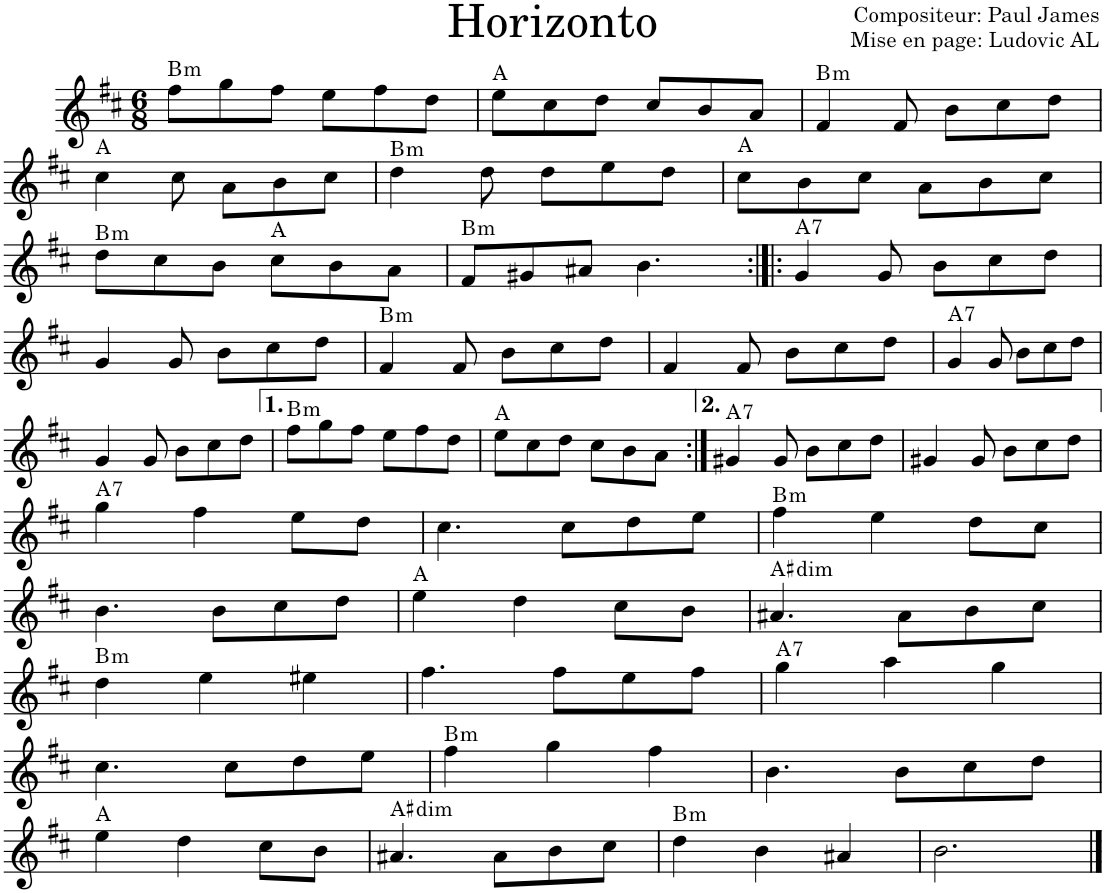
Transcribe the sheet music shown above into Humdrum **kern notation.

**kern	**harte
*part1	*part1
*staff1	*
*I"Violon	*
*I'Vln.	*
*clefG2	*
*k[f#c#]	*
*M6/8	*
=1	=1
!	!LO:H:kt=m
8ff#\L	B:min
8gg\	.
8ff#\J	.
8ee\L	.
8ff#\	.
8dd\J	.
=2	=2
8ee\L	A:maj
8cc#\	.
8dd\J	.
8cc#/L	.
8b/	.
8a/J	.
=3	=3
!	!LO:H:kt=m
4f#/	B:min
8f#/	.
8b\L	.
8cc#\	.
8dd\J	.
!!LO:LB:g=z
=4	=4
4cc#\	A:maj
8cc#\	.
8a\L	.
8b\	.
8cc#\J	.
=5	=5
!	!LO:H:kt=m
4dd\	B:min
8dd\	.
8dd\L	.
8ee\	.
8dd\J	.
=6	=6
8cc#\L	A:maj
8b\	.
8cc#\J	.
8a\L	.
8b\	.
8cc#\J	.
!!LO:LB:g=z
=7	=7
!	!LO:H:kt=m
8dd\L	B:min
8cc#\	.
8b\J	.
8cc#\L	A:maj
8b\	.
8a\J	.
=8	=8
!	!LO:H:kt=m
8f#/L	B:min
8g#X/	.
8a#X/J	.
4.b\	.
=9:|!|:	=9:|!|:
!	!LO:H:kt=7
4g/	A:7
8g/	.
8b\L	.
8cc#\	.
8dd\J	.
!!LO:LB:g=z
=10	=10
4g/	.
8g/	.
8b\L	.
8cc#\	.
8dd\J	.
=11	=11
!	!LO:H:kt=m
4f#/	B:min
8f#/	.
8b\L	.
8cc#\	.
8dd\J	.
=12	=12
4f#/	.
8f#/	.
8b\L	.
8cc#\	.
8dd\J	.
=13	=13
!	!LO:H:kt=7
4g/	A:7
8g/	.
8b\L	.
8cc#\	.
8dd\J	.
!!LO:LB:g=z
=14	=14
4g/	.
8g/	.
8b\L	.
8cc#\	.
8dd\J	.
=15	=15
!	!LO:H:kt=m
8ff#\L	B:min
8gg\	.
8ff#\J	.
8ee\L	.
8ff#\	.
8dd\J	.
=16	=16
8ee\L	A:maj
8cc#\	.
8dd\J	.
8cc#\L	.
8b\	.
8a\J	.
=17:|!	=17:|!
!	!LO:H:kt=7
4g#X/	A:7
8g#/	.
8b\L	.
8cc#\	.
8dd\J	.
=18	=18
4g#X/	.
8g#/	.
8b\L	.
8cc#\	.
8dd\J	.
!!LO:LB:g=z
=19	=19
!	!LO:H:kt=7
4gg\	A:7
4ff#\	.
8ee\L	.
8dd\J	.
=20	=20
4.cc#\	.
8cc#\L	.
8dd\	.
8ee\J	.
=21	=21
!	!LO:H:kt=m
4ff#\	B:min
4ee\	.
8dd\L	.
8cc#\J	.
!!LO:LB:g=z
=22	=22
4.b\	.
8b\L	.
8cc#\	.
8dd\J	.
=23	=23
4ee\	A:maj
4dd\	.
8cc#\L	.
8b\J	.
=24	=24
!	!LO:H:kt=dim
4.a#X/	A#:dim
8a#\L	.
8b\	.
8cc#\J	.
!!LO:LB:g=z
=25	=25
!	!LO:H:kt=m
4dd\	B:min
4ee\	.
4ee#X\	.
=26	=26
4.ff#\	.
8ff#\L	.
8ee\	.
8ff#\J	.
=27	=27
!	!LO:H:kt=7
4gg\	A:7
4aa\	.
4gg\	.
!!LO:LB:g=z
=28	=28
4.cc#\	.
8cc#\L	.
8dd\	.
8ee\J	.
=29	=29
!	!LO:H:kt=m
4ff#\	B:min
4gg\	.
4ff#\	.
=30	=30
4.b\	.
8b\L	.
8cc#\	.
8dd\J	.
!!LO:LB:g=z
=31	=31
4ee\	A:maj
4dd\	.
8cc#\L	.
8b\J	.
=32	=32
!	!LO:H:kt=dim
4.a#X/	A#:dim
8a#\L	.
8b\	.
8cc#\J	.
=33	=33
!	!LO:H:kt=m
4dd\	B:min
4b\	.
4a#X/	.
=34	=34
2.b\	.
==	==
*-	*-
